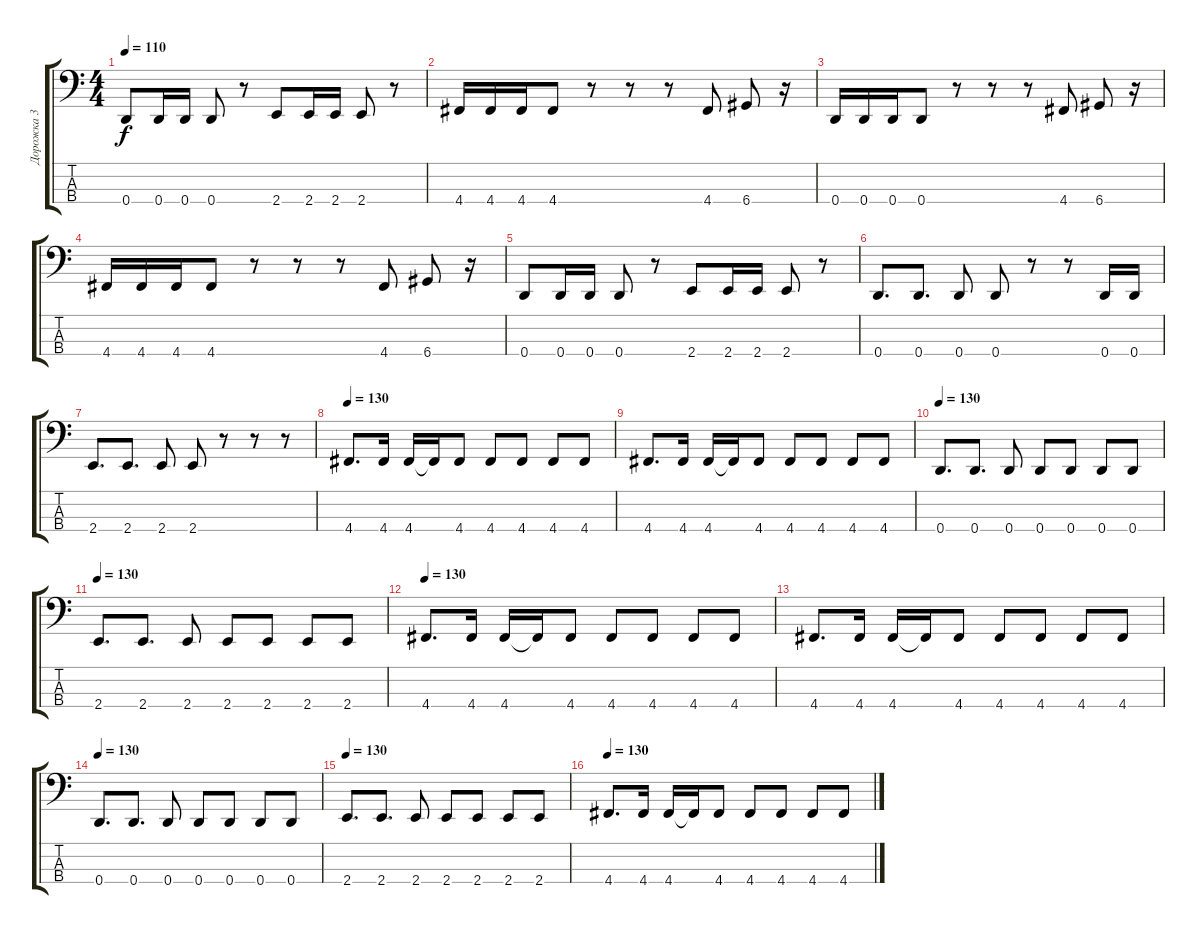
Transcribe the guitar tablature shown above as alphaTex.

\track ("Дорожка 3" "Дорожка 3") {instrument electricbassfinger}
\staff {score tabs}
\tuning (F2 C2 G1 D1) {hide}
\ts (4 4)
\tempo 110
\clef f4
\ks c
0.4.8{dy f} 0.4.16 0.4.16 0.4.8 r.8 2.4.8 2.4.16 2.4.16 2.4.8 r.8 |
4.4.16 4.4.16 4.4.16 4.4.8 r.8 r.8 r.8 4.4.8 6.4.8 r.16 |
0.4.16 0.4.16 0.4.16 0.4.8 r.8 r.8 r.8 4.4.8 6.4.8 r.16 |
4.4.16 4.4.16 4.4.16 4.4.8 r.8 r.8 r.8 4.4.8 6.4.8 r.16 |
0.4.8 0.4.16 0.4.16 0.4.8 r.8 2.4.8 2.4.16 2.4.16 2.4.8 r.8 |
0.4.8{d} 0.4.8{d} 0.4.8 0.4.8 r.8 r.8 0.4.16 0.4.16 |
2.4.8{d} 2.4.8{d} 2.4.8 2.4.8 r.8 r.8 r.8 |
\tempo 125
\tempo 130
4.4.8{d} 4.4.16 4.4.16 4.4{t}.16 4.4.8 4.4.8 4.4.8 4.4.8 4.4.8 |
4.4.8{d} 4.4.16 4.4.16 4.4{t}.16 4.4.8 4.4.8 4.4.8 4.4.8 4.4.8 |
\tempo 130
0.4.8{d} 0.4.8{d} 0.4.8 0.4.8 0.4.8 0.4.8 0.4.8 |
\tempo 130
2.4.8{d} 2.4.8{d} 2.4.8 2.4.8 2.4.8 2.4.8 2.4.8 |
\tempo 130
4.4.8{d} 4.4.16 4.4.16 4.4{t}.16 4.4.8 4.4.8 4.4.8 4.4.8 4.4.8 |
4.4.8{d} 4.4.16 4.4.16 4.4{t}.16 4.4.8 4.4.8 4.4.8 4.4.8 4.4.8 |
\tempo 130
0.4.8{d} 0.4.8{d} 0.4.8 0.4.8 0.4.8 0.4.8 0.4.8 |
\tempo 130
2.4.8{d} 2.4.8{d} 2.4.8 2.4.8 2.4.8 2.4.8 2.4.8 |
\tempo 130
4.4.8{d} 4.4.16 4.4.16 4.4{t}.16 4.4.8 4.4.8 4.4.8 4.4.8 4.4.8
